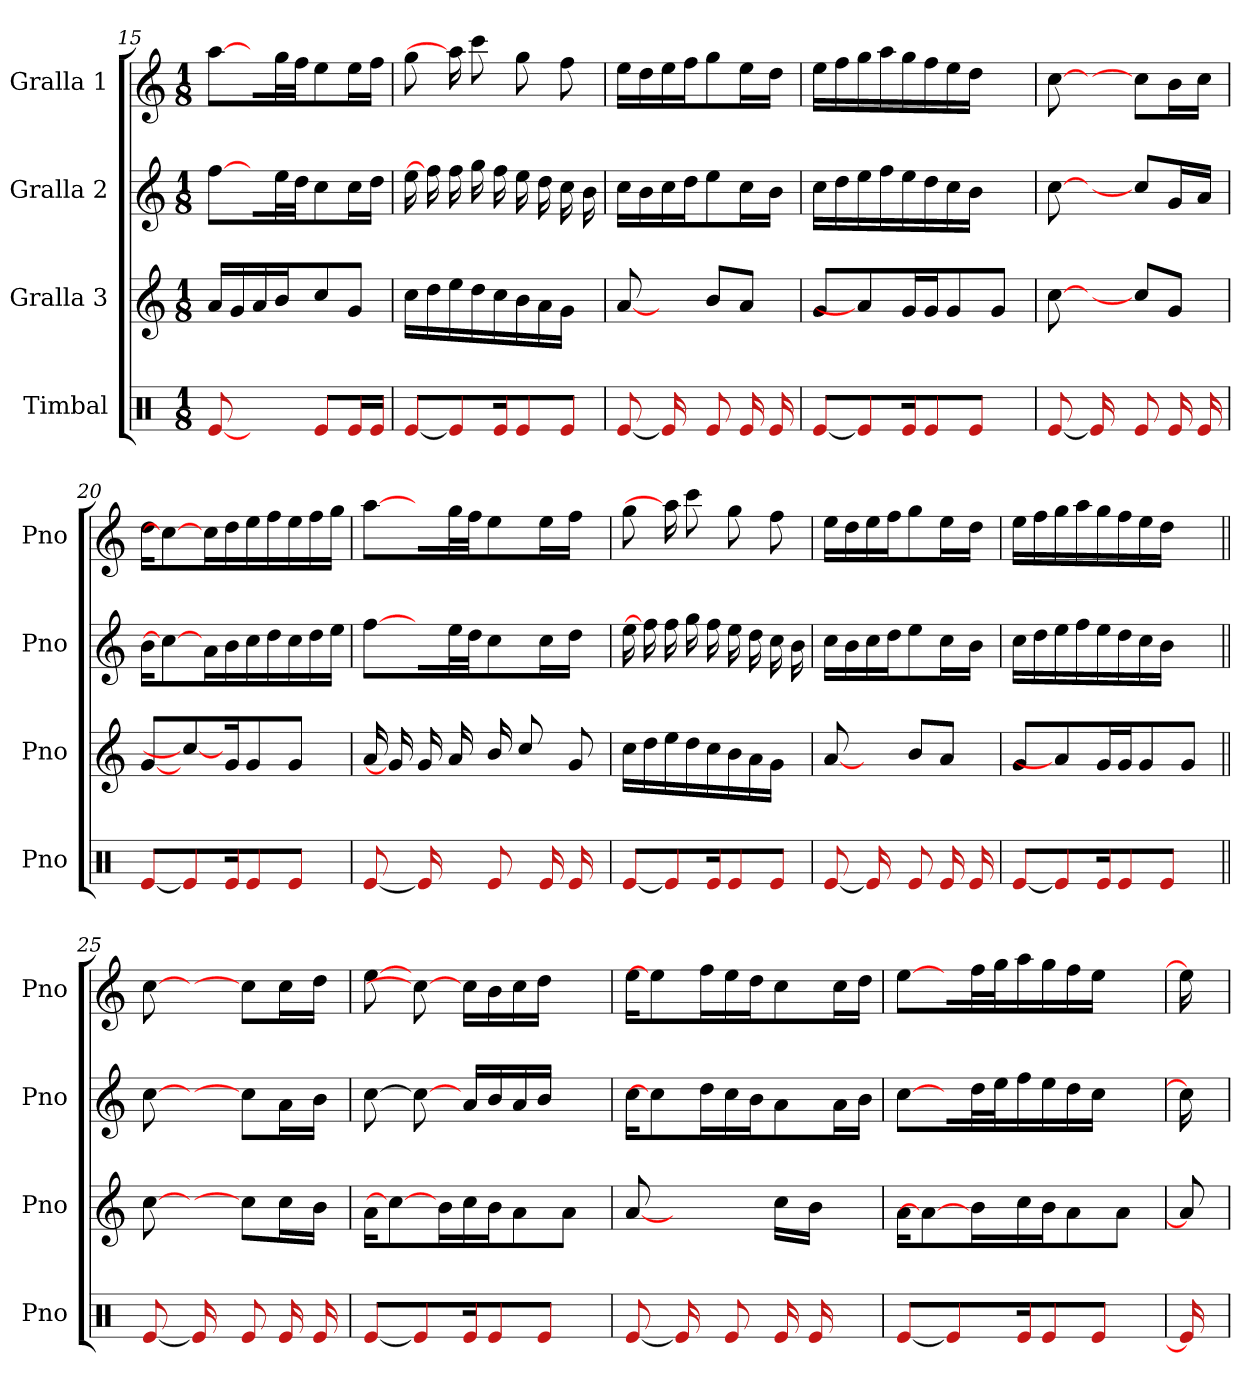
**kern	**kern	**kern	**kern
*part4	*part3	*part2	*part1
*staff4	*staff3	*staff2	*staff1
*I"Timbal	*I"Gralla 3	*I"Gralla 2	*I"Gralla 1
*I'Pno	*I'Pno	*I'Pno	*I'Pno
*clefX	*clefG2	*clefG2	*clefG2
*k[]	*k[]	*k[]	*k[]
*M1/8	*M1/8	*M1/8	*M1/8
=15	=15	=15	=15
[8e/	16a/LL	[8ff\L	[8aa\L
.	16g/	.	.
8ryy	16a/	16ryy	16ryy
.	16b/J	32ee\LL	32gg\LL
.	.	32dd\JJ	32ff\JJ
8e/L	8cc/	8cc\	8ee\
16e/L	8g/J	16cc\L	16ee\L
16e/JJ	.	16dd\JJ	16ff\JJ
=16	=16	=16	=16
[8e/L	16cc\LL	16ee\LL	8gg\L
.	16dd\	16ff\L]	.
8e/]	16ee\	16ff\	16aa\L]
.	16dd\	16gg\	8ccc\
16e/K	16cc\	16ff\	.
8e/	16b\	16ee\	8gg\
.	16a\	16dd\	.
8e/J	16g\JJ	16cc\	8ff\J
.	16ryy	16b\JJ	.
=17	=17	=17	=17
[8e/	[8a/	16cc\LL	16ee\LL
.	.	16b\	16dd\
16e/L]	8ryy	16cc\	16ee\
16ryy	.	16dd\J	16ff\J
8e/L	8b/L	8ee\	8gg\
16e/L	8a/J	16cc\L	16ee\L
16e/JJ	.	16b\JJ	16dd\JJ
=18	=18	=18	=18
[8e/L	8g/L	16cc\LL	16ee\LL
.	.	16dd\	16ff\
8e/]	8a/]	16ee\	16gg\
.	.	16ff\	16aa\
16e/K	16g/L	16ee\	16gg\
8e/	16g/J	16dd\	16ff\
.	8g/	16cc\	16ee\
8e/J	.	16b\JJ	16dd\JJ
.	8g/J	8ryy	8ryy
16ryy	.	.	.
!!LO:PB:g=z
=19	=19	=19	=19
[8e/	[8cc\	[8cc\	[8cc\
16e/L]	8ryy	8ryy	8ryy
16ryy	.	.	.
8e/L	8cc/L]	8cc/L]	8cc\L]
16e/L	8g/J	16g/L	16b\L
16e/JJ	.	16a/JJ	16cc\JJ
=20	=20	=20	=20
[8e/L	[8g/L	16b\LL	16dd\LL
.	.	8cc\_	8cc\_
8e/]	8cc\_	.	.
.	.	16a\	16cc\
16e/K	16g/K	16b\	16dd\
8e/	8g/	16cc\	16ee\
.	.	16dd\	16ff\
8e/J	8g/J	16cc\	16ee\
.	.	16dd\	16ff\
16ryy	16ryy	16ee\JJ	16gg\JJ
=21	=21	=21	=21
[8e/	16a/LL	[8ff\L	[8aa\L
.	16g/L]	.	.
16e/L]	16g/	16ryy	16ryy
16ryy	16a/	32ee\LL	32gg\LL
.	.	32dd\JJ	32ff\JJ
8e/L	16b/J	8cc\	8ee\
.	8cc/	.	.
16e/L	.	16cc\L	16ee\L
16e/JJ	8g/J	16dd\JJ	16ff\JJ
16ryy	.	16ryy	16ryy
=22	=22	=22	=22
[8e/L	16cc\LL	16ee\LL	8gg\L
.	16dd\	16ff\L]	.
8e/]	16ee\	16ff\	16aa\L]
.	16dd\	16gg\	8ccc\
16e/K	16cc\	16ff\	.
8e/	16b\	16ee\	8gg\
.	16a\	16dd\	.
8e/J	16g\JJ	16cc\	8ff\J
.	16ryy	16b\JJ	.
=23	=23	=23	=23
[8e/	[8a/	16cc\LL	16ee\LL
.	.	16b\	16dd\
16e/L]	8ryy	16cc\	16ee\
16ryy	.	16dd\J	16ff\J
8e/L	8b/L	8ee\	8gg\
16e/L	8a/J	16cc\L	16ee\L
16e/JJ	.	16b\JJ	16dd\JJ
=24	=24	=24	=24
[8e/L	8g/L	16cc\LL	16ee\LL
.	.	16dd\	16ff\
8e/]	8a/]	16ee\	16gg\
.	.	16ff\	16aa\
16e/K	16g/L	16ee\	16gg\
8e/	16g/J	16dd\	16ff\
.	8g/	16cc\	16ee\
8e/J	.	16b\JJ	16dd\JJ
.	8g/J	8ryy	8ryy
16ryy	.	.	.
!!LO:LB:g=z
=25||	=25||	=25||	=25||
[8e/	[8cc\	[8cc\	[8cc\
16e/L]	8ryy	8ryy	8ryy
16ryy	.	.	.
8e/L	8cc\L]	8cc\L]	8cc\L]
16e/L	16cc\L	16a\L	16cc\L
16e/JJ	16b\JJ	16b\JJ	16dd\JJ
=26	=26	=26	=26
[8e/L	16a\LL	[8cc\	[8ee\
.	8cc\_	.	.
8e/]	.	8cc\_	8cc\_
.	16b\	.	.
16e/K	16cc\	16a/LL	16cc\LL
8e/	16b\J	16b/	16b\
.	8a\	16a/	16cc\
8e/J	.	16b/JJ	16dd\JJ
.	8a\J	8ryy	8ryy
16ryy	.	.	.
=27	=27	=27	=27
[8e/	[8a/	16cc\LL	16ee\LL
.	.	8cc\]	8ee\]
16e/L]	4ryy	.	.
16ryy	.	16dd\	16ff\
8e/L	.	16cc\	16ee\
.	.	16b\J	16dd\J
16e/L	16cc\LL	8a\	8cc\
16e/JJ	16b\JJ	.	.
8ryy	8ryy	16a\L	16cc\L
.	.	16b\JJ	16dd\JJ
=28	=28	=28	=28
[8e/L	16a\LL	[8cc\L	[8ee\L
.	8a/_	.	.
8e/]	.	16ryy	16ryy
.	16b\	32dd\LL	32ff\LL
.	.	32ee\J	32gg\J
16e/K	16cc\	16ff\	16aa\
8e/	16b\J	16ee\	16gg\
.	8a\	16dd\	16ff\
8e/J	.	16cc\JJ	16ee\JJ
.	8a\J	8ryy	8ryy
16ryy	.	.	.
=29	=29	=29	=29
16e/L]	8a/]	16cc\L]	16ee\L]
16ryy	.	16ryy	16ryy
=	=	=	=
*-	*-	*-	*-
